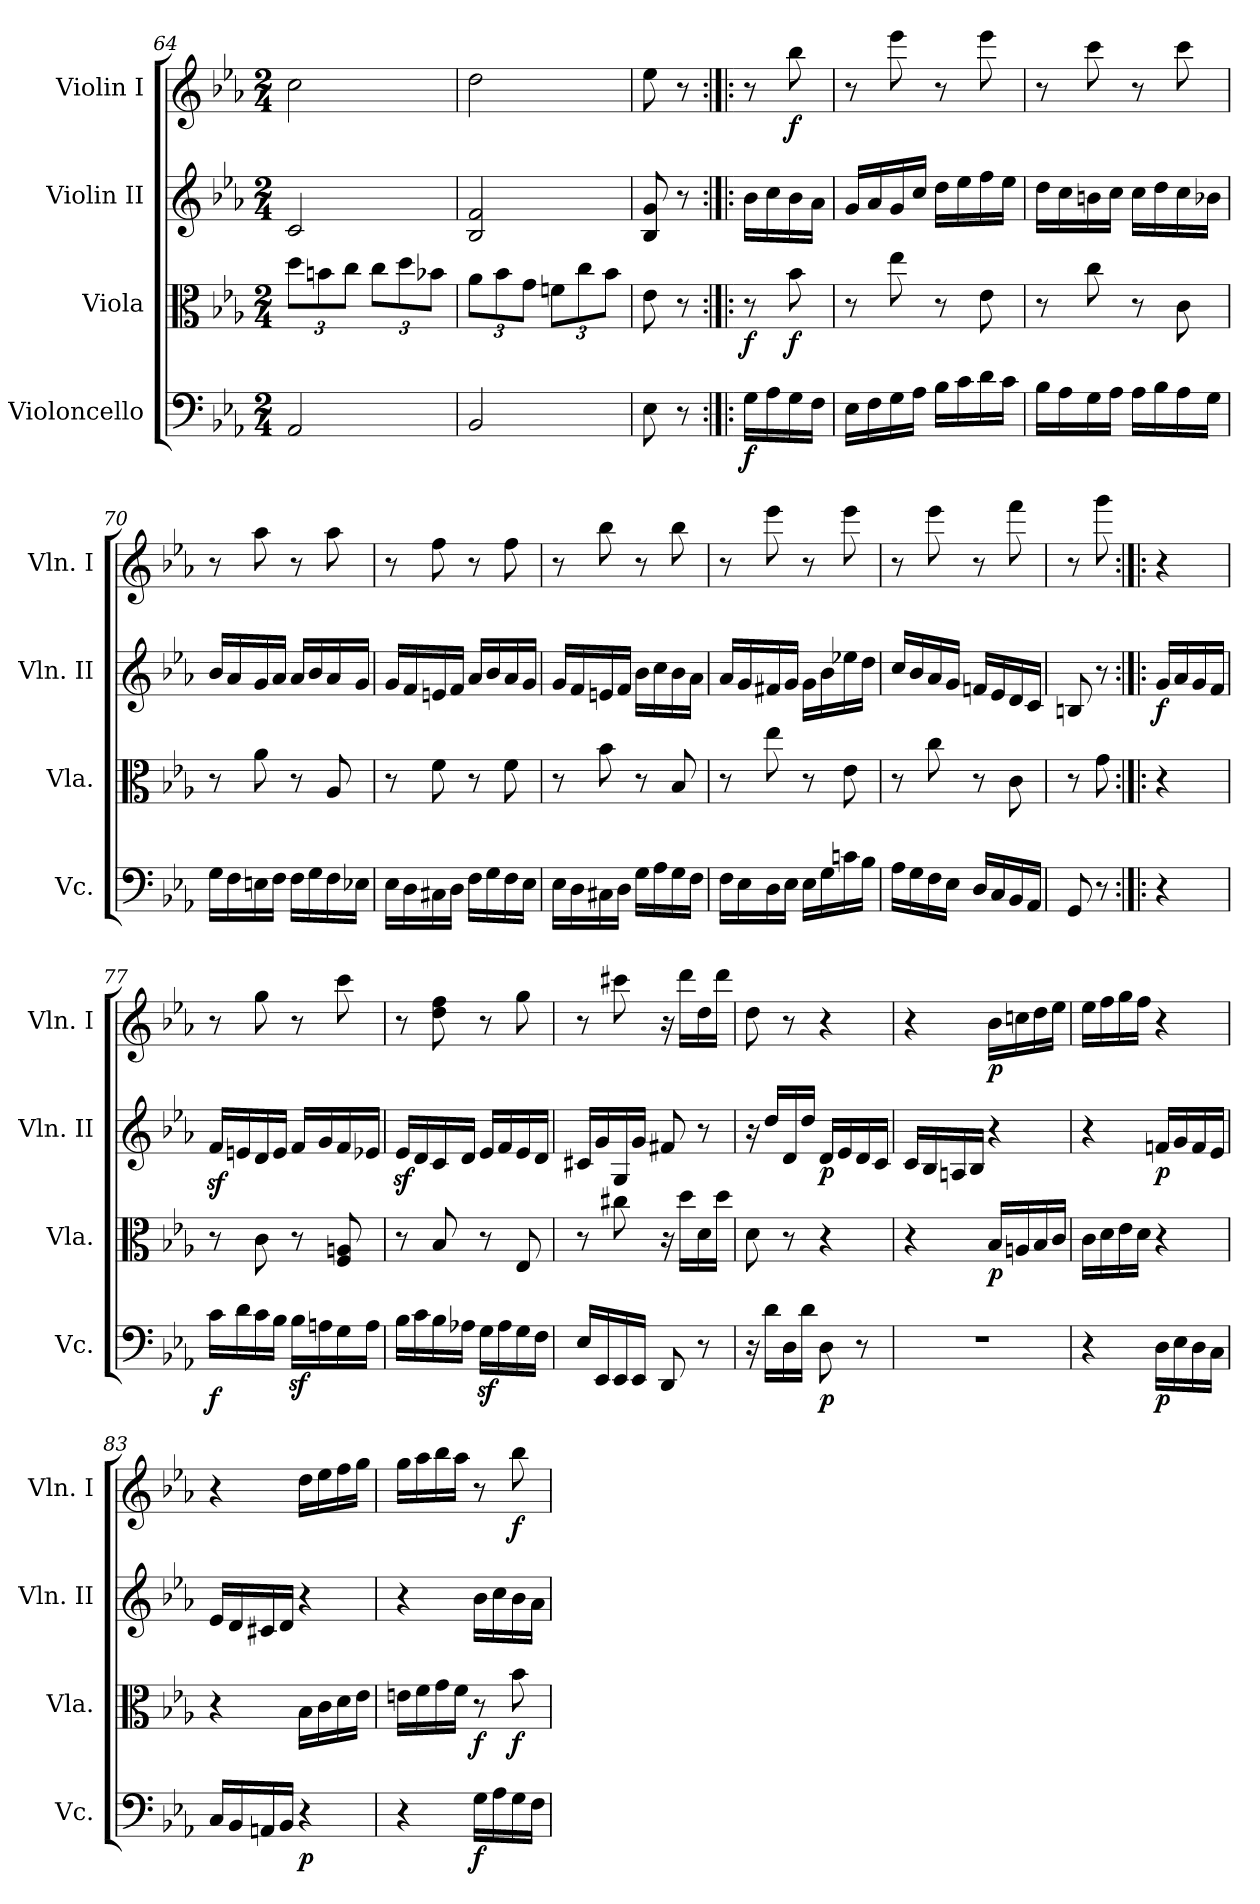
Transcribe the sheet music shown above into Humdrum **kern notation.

**kern	**dynam	**kern	**dynam	**kern	**dynam	**kern	**dynam
*part4	*part4	*part3	*part3	*part2	*part2	*part1	*part1
*staff4	*staff4	*staff3	*staff3	*staff2	*staff2	*staff1	*staff1
*I"Violoncello	*	*I"Viola	*	*I"Violin II	*	*I"Violin I	*
*I'Vc.	*	*I'Vla.	*	*I'Vln. II	*	*I'Vln. I	*
*clefF4	*	*clefC3	*	*clefG2	*	*clefG2	*
*k[b-e-a-]	*	*k[b-e-a-]	*	*k[b-e-a-]	*	*k[b-e-a-]	*
*M2/4	*	*M2/4	*	*M2/4	*	*M2/4	*
*	*	*Xbrackettup	*	*	*	*	*
=64	=64	=64	=64	=64	=64	=64	=64
2AA-/	.	12dd\L	.	2c/	.	2cc\	.
.	.	12bn\	.	.	.	.	.
.	.	12cc\J	.	.	.	.	.
.	.	12cc\L	.	.	.	.	.
.	.	12dd\	.	.	.	.	.
.	.	12b-X\J	.	.	.	.	.
=65	=65	=65	=65	=65	=65	=65	=65
2BB-/	.	12a-\L	.	2B-/ 2f/	.	2dd\	.
.	.	12b-\	.	.	.	.	.
.	.	12g\J	.	.	.	.	.
.	.	12fn\L	.	.	.	.	.
.	.	12cc\	.	.	.	.	.
.	.	12b-\J	.	.	.	.	.
=66	=66	=66	=66	=66	=66	=66	=66
8E-\	.	8e-\	.	8B-/ 8g/	.	8ee-\	.
8r	.	8r	.	8r	.	8r	.
=67:|!|:	=67:|!|:	=67:|!|:	=67:|!|:	=67:|!|:	=67:|!|:	=67:|!|:	=67:|!|:
!	!LO:DY:b	!	!LO:DY:b	!	!	!	!
16G\LL	f	8r	f	16b-\LL	.	8r	.
16A-\	.	.	.	16cc\	.	.	.
!	!	!	!LO:DY:b	!	!	!	!LO:DY:b
16G\	.	8b-\	f	16b-\	.	8bb-\	f
16F\JJ	.	.	.	16a-\JJ	.	.	.
=68	=68	=68	=68	=68	=68	=68	=68
16E-\LL	.	8r	.	16g/LL	.	8r	.
16F\	.	.	.	16a-/	.	.	.
16G\	.	8ee-\	.	16g/	.	8eee-\	.
16A-\JJ	.	.	.	16cc/JJ	.	.	.
16B-\LL	.	8r	.	16dd\LL	.	8r	.
16c\	.	.	.	16ee-\	.	.	.
16d\	.	8e-\	.	16ff\	.	8eee-\	.
16c\JJ	.	.	.	16ee-\JJ	.	.	.
=69	=69	=69	=69	=69	=69	=69	=69
16B-\LL	.	8r	.	16dd\LL	.	8r	.
16A-\	.	.	.	16cc\	.	.	.
16G\	.	8cc\	.	16bn\	.	8ccc\	.
16A-\JJ	.	.	.	16cc\JJ	.	.	.
16A-\LL	.	8r	.	16cc\LL	.	8r	.
16B-\	.	.	.	16dd\	.	.	.
16A-\	.	8c\	.	16cc\	.	8ccc\	.
16G\JJ	.	.	.	16b-X\JJ	.	.	.
=70	=70	=70	=70	=70	=70	=70	=70
16G\LL	.	8r	.	16b-/LL	.	8r	.
16F\	.	.	.	16a-/	.	.	.
16En\	.	8a-\	.	16g/	.	8aa-\	.
16F\JJ	.	.	.	16a-/JJ	.	.	.
16F\LL	.	8r	.	16a-/LL	.	8r	.
16G\	.	.	.	16b-/	.	.	.
16F\	.	8A-/	.	16a-/	.	8aa-\	.
16E-X\JJ	.	.	.	16g/JJ	.	.	.
=71	=71	=71	=71	=71	=71	=71	=71
16E-\LL	.	8r	.	16g/LL	.	8r	.
16D\	.	.	.	16f/	.	.	.
16C#X\	.	8f\	.	16en/	.	8ff\	.
16D\JJ	.	.	.	16f/JJ	.	.	.
16F\LL	.	8r	.	16a-/LL	.	8r	.
16G\	.	.	.	16b-/	.	.	.
16F\	.	8f\	.	16a-/	.	8ff\	.
16E-\JJ	.	.	.	16g/JJ	.	.	.
=72	=72	=72	=72	=72	=72	=72	=72
16E-\LL	.	8r	.	16g/LL	.	8r	.
16D\	.	.	.	16f/	.	.	.
16C#X\	.	8b-\	.	16en/	.	8bb-\	.
16D\JJ	.	.	.	16f/JJ	.	.	.
16G\LL	.	8r	.	16b-\LL	.	8r	.
16A-\	.	.	.	16cc\	.	.	.
16G\	.	8B-/	.	16b-\	.	8bb-\	.
16F\JJ	.	.	.	16a-\JJ	.	.	.
=73	=73	=73	=73	=73	=73	=73	=73
16F\LL	.	8r	.	16a-/LL	.	8r	.
16E-\	.	.	.	16g/	.	.	.
16D\	.	8ee-\	.	16f#X/	.	8eee-\	.
16E-\JJ	.	.	.	16g/JJ	.	.	.
16E-\LL	.	8r	.	16g\LL	.	8r	.
16G\	.	.	.	16b-\	.	.	.
16cn\	.	8e-\	.	16ee-X\	.	8eee-\	.
16B-\JJ	.	.	.	16dd\JJ	.	.	.
=74	=74	=74	=74	=74	=74	=74	=74
16A-\LL	.	8r	.	16cc/LL	.	8r	.
16G\	.	.	.	16b-/	.	.	.
16F\	.	8cc\	.	16a-/	.	8eee-\	.
16E-\JJ	.	.	.	16g/JJ	.	.	.
16D/LL	.	8r	.	16fn/LL	.	8r	.
16C/	.	.	.	16e-/	.	.	.
16BB-/	.	8c\	.	16d/	.	8fff\	.
16AA-/JJ	.	.	.	16c/JJ	.	.	.
=75	=75	=75	=75	=75	=75	=75	=75
8GG/	.	8r	.	8Bn/	.	8r	.
8r	.	8g\	.	8r	.	8ggg\	.
=76:|!|:	=76:|!|:	=76:|!|:	=76:|!|:	=76:|!|:	=76:|!|:	=76:|!|:	=76:|!|:
!	!	!	!	!	!LO:DY:b	!	!
4r	.	4r	.	16g/LL	f	4r	.
.	.	.	.	16a-/	.	.	.
.	.	.	.	16g/	.	.	.
.	.	.	.	16f/JJ	.	.	.
=77	=77	=77	=77	=77	=77	=77	=77
!	!LO:DY:b	!	!	!	!	!	!
16c\LL	f	8r	.	16fz</LL	.	8r	.
16d\	.	.	.	16en/	.	.	.
16c\	.	8c\	.	16d/	.	8gg\	.
16B-\JJ	.	.	.	16e/JJ	.	.	.
16B-z<\LL	.	8r	.	16f/LL	.	8r	.
16An\	.	.	.	16g/	.	.	.
16G\	.	8F/ 8An/	.	16f/	.	8ccc\	.
16A\JJ	.	.	.	16e-X/JJ	.	.	.
=78	=78	=78	=78	=78	=78	=78	=78
16B-\LL	.	8r	.	16e-z</LL	.	8r	.
16c\	.	.	.	16d/	.	.	.
16B-\	.	8B-/	.	16c/	.	8dd\ 8ff\	.
16A-X\JJ	.	.	.	16d/JJ	.	.	.
16Gz<\LL	.	8r	.	16e-/LL	.	8r	.
16A-\	.	.	.	16f/	.	.	.
16G\	.	8E-/	.	16e-/	.	8gg\	.
16F\JJ	.	.	.	16d/JJ	.	.	.
=79	=79	=79	=79	=79	=79	=79	=79
16E-/LL	.	8r	.	16c#X/LL	.	8r	.
16EE-/	.	.	.	16g/	.	.	.
16EE-/	.	8cc#X\	.	16G/	.	8ccc#X\	.
16EE-/JJ	.	.	.	16g/JJ	.	.	.
8DD/	.	16r	.	8f#X/	.	16r	.
.	.	16dd\LL	.	.	.	16ddd\LL	.
8r	.	16d\	.	8r	.	16dd\	.
.	.	16dd\JJ	.	.	.	16ddd\JJ	.
=80	=80	=80	=80	=80	=80	=80	=80
16r	.	8d\	.	16r	.	8dd\	.
16d\LL	.	.	.	16dd/LL	.	.	.
16D\	.	8r	.	16d/	.	8r	.
16d\JJ	.	.	.	16dd/JJ	.	.	.
!	!LO:DY:b	!	!	!	!LO:DY:b	!	!
8D\	p	4r	.	16d/LL	p	4r	.
.	.	.	.	16e-/	.	.	.
8r	.	.	.	16d/	.	.	.
.	.	.	.	16c/JJ	.	.	.
=81	=81	=81	=81	=81	=81	=81	=81
2r	.	4r	.	16c/LL	.	4r	.
.	.	.	.	16B-/	.	.	.
.	.	.	.	16An/	.	.	.
.	.	.	.	16B-/JJ	.	.	.
!	!	!	!LO:DY:b	!	!	!	!LO:DY:b
.	.	16B-/LL	p	4r	.	16b-\LL	p
.	.	16An/	.	.	.	16ccn\	.
.	.	16B-/	.	.	.	16dd\	.
.	.	16c/JJ	.	.	.	16ee-\JJ	.
=82	=82	=82	=82	=82	=82	=82	=82
4r	.	16c\LL	.	4r	.	16ee-\LL	.
.	.	16d\	.	.	.	16ff\	.
.	.	16e-\	.	.	.	16gg\	.
.	.	16d\JJ	.	.	.	16ff\JJ	.
!	!LO:DY:b	!	!	!	!LO:DY:b	!	!
16D\LL	p	4r	.	16fn/LL	p	4r	.
16E-\	.	.	.	16g/	.	.	.
16D\	.	.	.	16f/	.	.	.
16C\JJ	.	.	.	16e-/JJ	.	.	.
=83	=83	=83	=83	=83	=83	=83	=83
16C/LL	.	4r	.	16e-/LL	.	4r	.
16BB-/	.	.	.	16d/	.	.	.
16AAn/	.	.	.	16c#X/	.	.	.
16BB-/JJ	.	.	.	16d/JJ	.	.	.
!	!LO:DY:b	!	!	!	!	!	!
4r	p	16B-\LL	.	4r	.	16dd\LL	.
.	.	16c\	.	.	.	16ee-\	.
.	.	16d\	.	.	.	16ff\	.
.	.	16e-\JJ	.	.	.	16gg\JJ	.
=84	=84	=84	=84	=84	=84	=84	=84
4r	.	16en\LL	.	4r	.	16gg\LL	.
.	.	16f\	.	.	.	16aa-\	.
.	.	16g\	.	.	.	16bb-\	.
.	.	16f\JJ	.	.	.	16aa-\JJ	.
!	!LO:DY:b	!	!LO:DY:b	!	!	!	!
16G\LL	f	8r	f	16b-\LL	.	8r	.
16A-\	.	.	.	16cc\	.	.	.
!	!	!	!LO:DY:b	!	!	!	!LO:DY:b
16G\	.	8b-\	f	16b-\	.	8bb-\	f
16F\JJ	.	.	.	16a-\JJ	.	.	.
=	=	=	=	=	=	=	=
*-	*-	*-	*-	*-	*-	*-	*-
